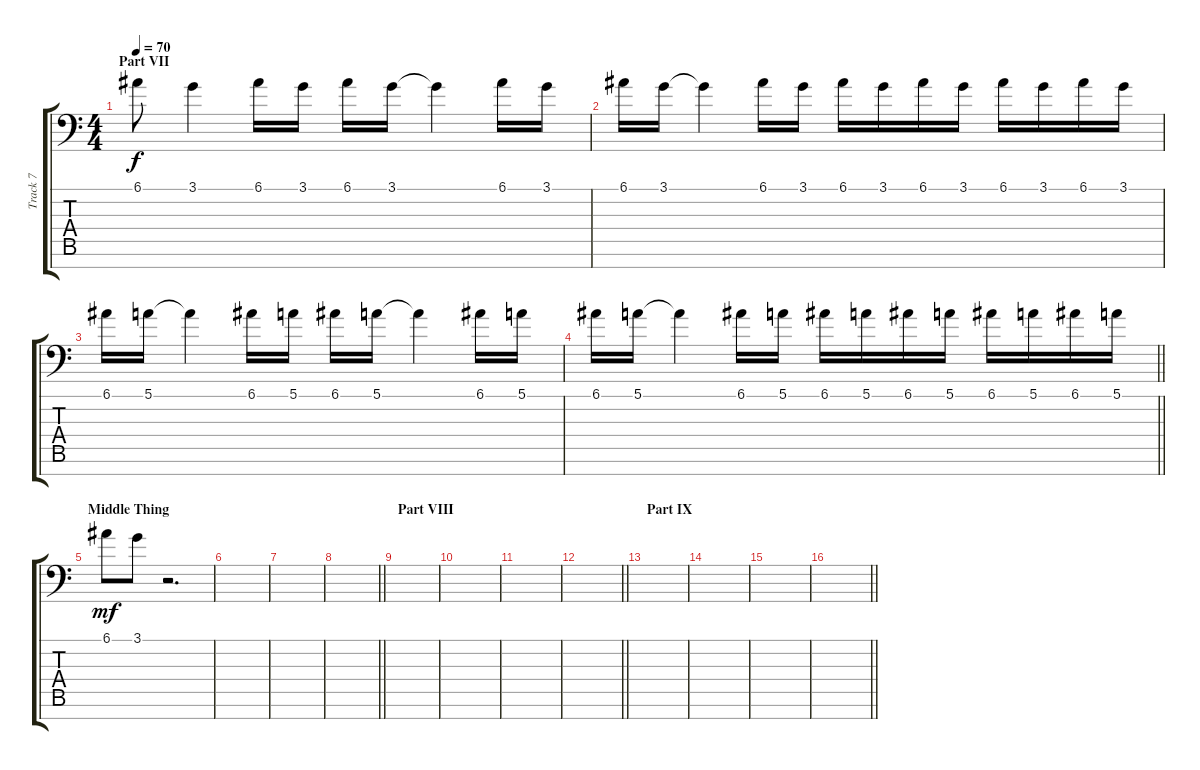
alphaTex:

\track ("Track 7" "Track 7") {instrument stringensemble1}
\staff {score tabs}
\tuning (E4 B3 G3 D3 A2 E2 C-1) {hide}
\ts (4 4)
\section ("" "Part VII")
\tempo 70
\clef f4
\ks c
6.1.8{dy f} 3.1.4 6.1.16 3.1.16 6.1.16 3.1.16 3.1{t}.4 6.1.16 3.1.16 |
6.1.16 3.1.16 3.1{t}.4 6.1.16 3.1.16 6.1.16 3.1.16 6.1.16 3.1.16 6.1.16 3.1.16 6.1.16 3.1.16 |
6.1.16 5.1.16 5.1{t}.4 6.1.16 5.1.16 6.1.16 5.1.16 5.1{t}.4 6.1.16 5.1.16 |
\barLineRight lightlight
6.1.16 5.1.16 5.1{t}.4 6.1.16 5.1.16 6.1.16 5.1.16 6.1.16 5.1.16 6.1.16 5.1.16 6.1.16 5.1.16 |
\section ("" "Middle Thing")
6.1.8{dy mf} 3.1.8 r.2{d} |
|
|
\barLineRight lightlight
|
\section ("" "Part VIII")
|
|
|
\barLineRight lightlight
|
\section ("" "Part IX")
|
|
|
\barLineRight lightlight
